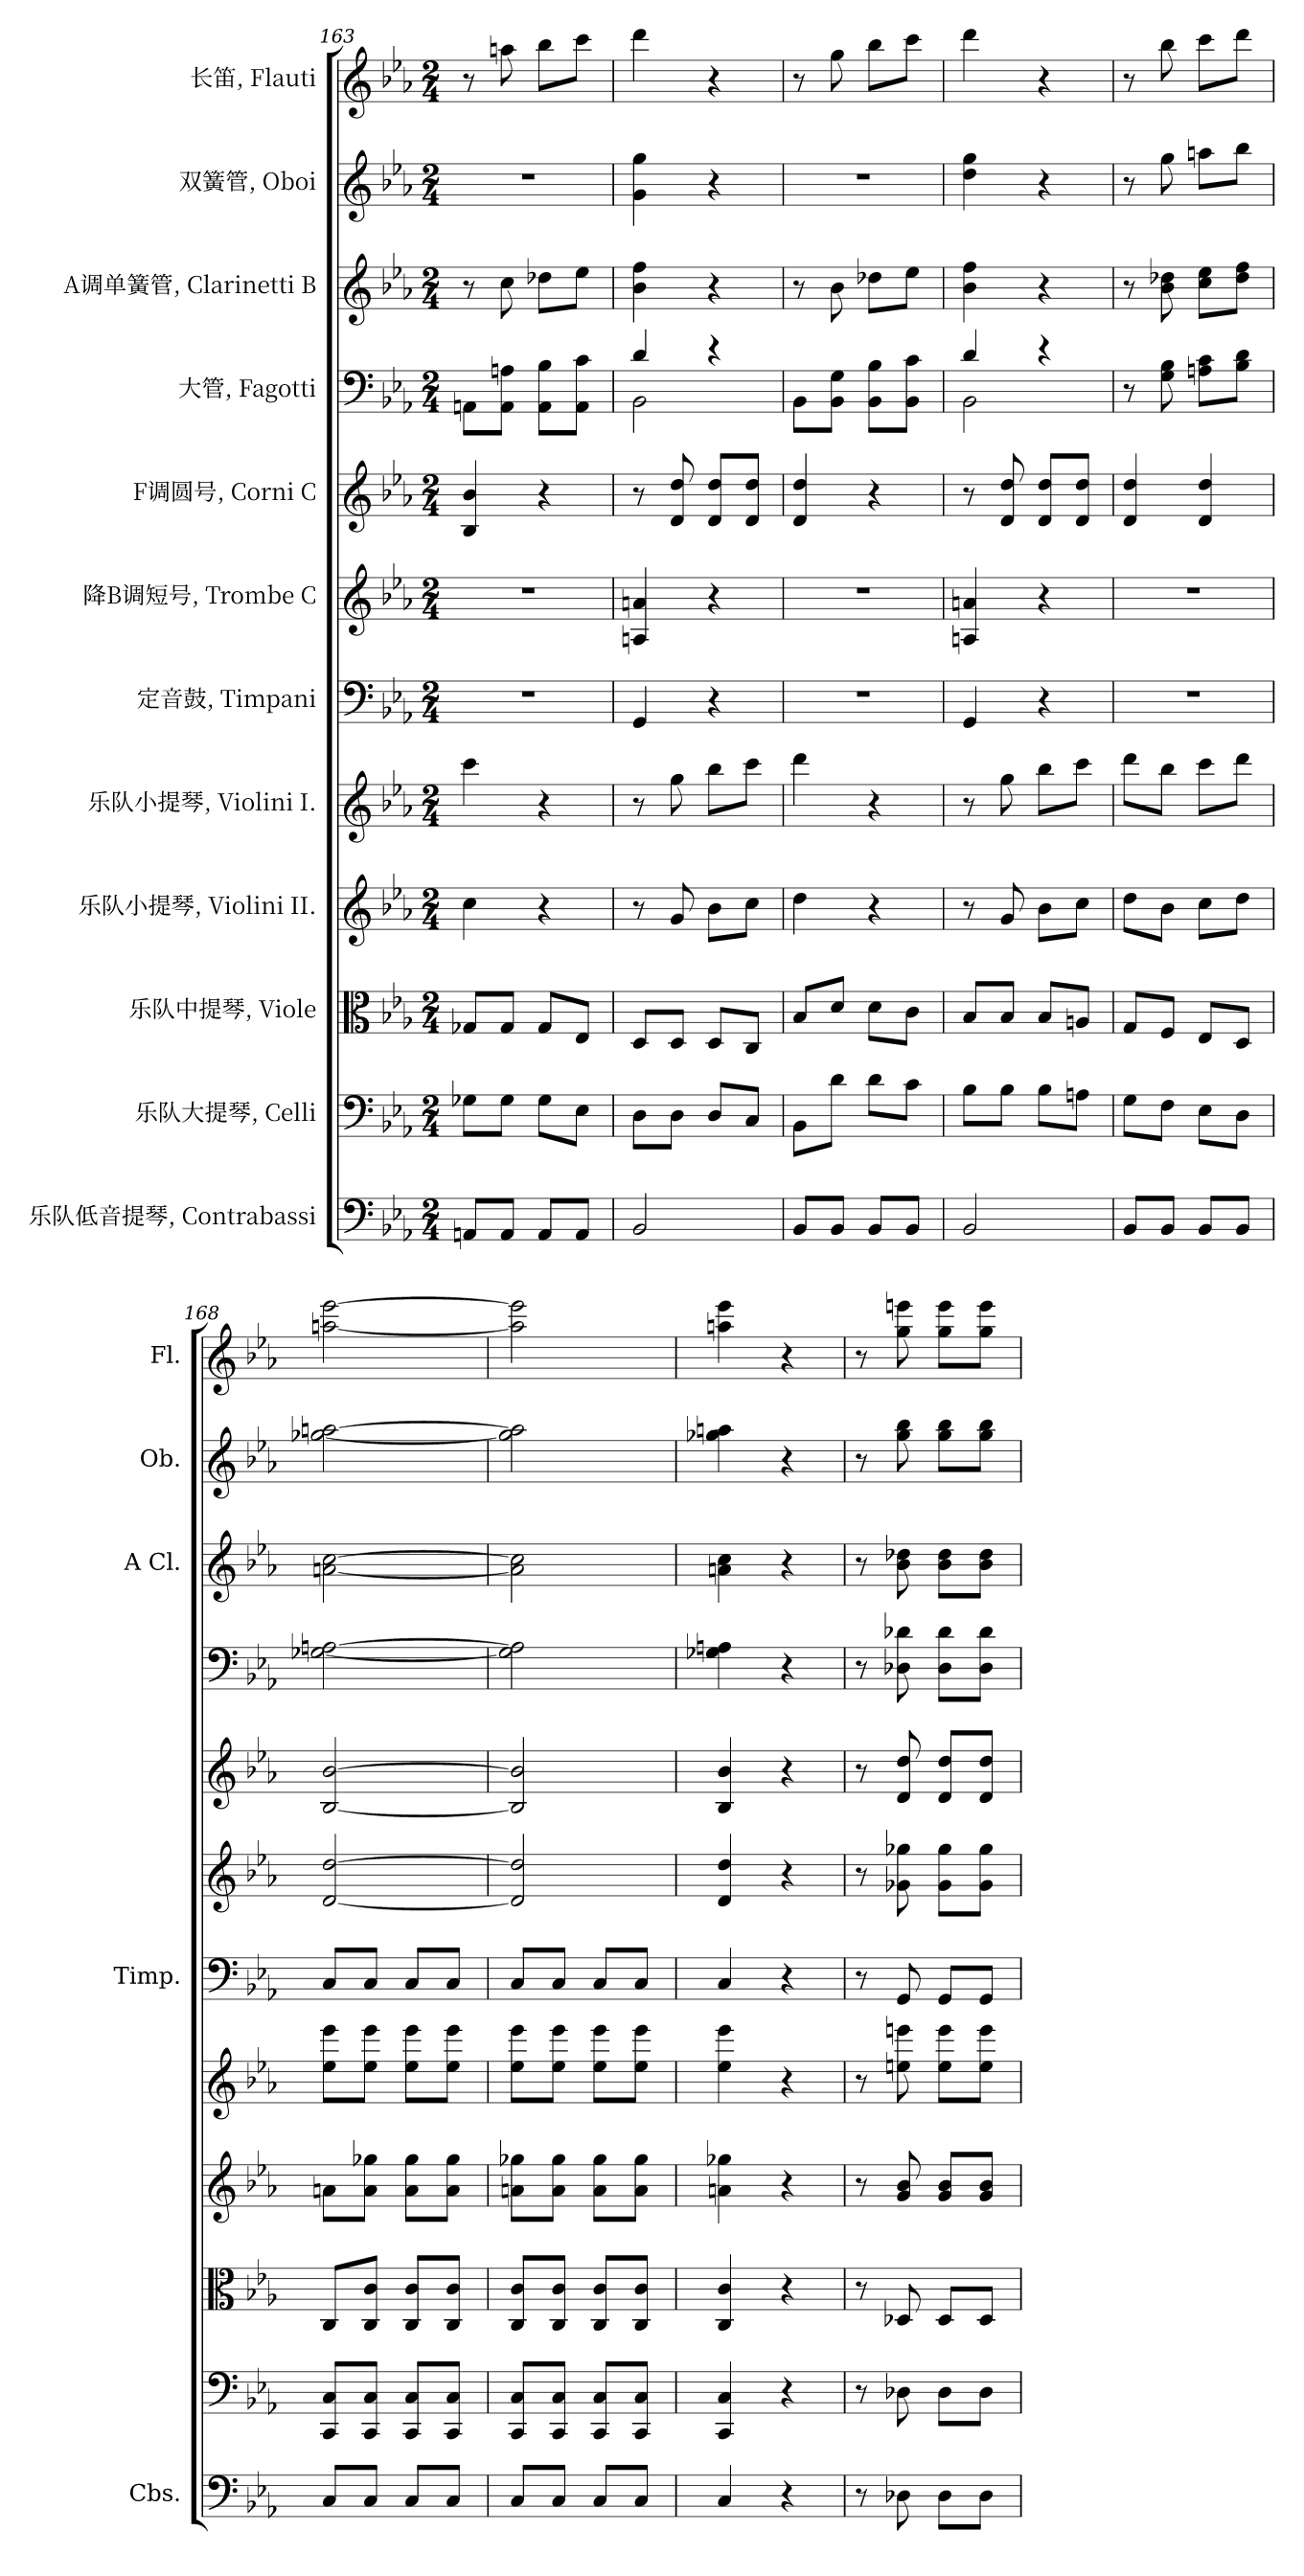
**kern	**kern	**kern	**kern	**kern	**kern	**kern	**kern	**kern	**kern	**kern	**kern
*part12	*part11	*part10	*part9	*part8	*part7	*part6	*part5	*part4	*part3	*part2	*part1
*staff12	*staff11	*staff10	*staff9	*staff8	*staff7	*staff6	*staff5	*staff4	*staff3	*staff2	*staff1
*I"乐队低音提琴, Contrabassi	*I"乐队大提琴, Celli	*I"乐队中提琴, Viole	*I"乐队小提琴, Violini II.	*I"乐队小提琴, Violini I.	*I"定音鼓, Timpani	*I"降B调短号, Trombe C	*I"F调圆号, Corni C	*I"大管, Fagotti	*I"A调单簧管, Clarinetti B	*I"双簧管, Oboi	*I"长笛, Flauti
*I'Cbs.	*	*	*	*	*I'Timp.	*	*	*	*I'A Cl.	*I'Ob.	*I'Fl.
*clefF4	*clefF4	*clefC3	*clefG2	*clefG2	*clefF4	*clefG2	*clefG2	*clefF4	*clefG2	*clefG2	*clefG2
*ITrd7c12	*	*	*	*	*	*ITrd1c2	*ITrd4c7	*	*ITrd2c3	*	*
*k[b-e-a-]	*k[b-e-a-]	*k[b-e-a-]	*k[b-e-a-]	*k[b-e-a-]	*k[b-e-a-]	*k[b-e-a-d-g-]	*k[b-e-a-d-]	*k[b-e-a-]	*k[]	*k[b-e-a-]	*k[b-e-a-]
*M2/4	*M2/4	*M2/4	*M2/4	*M2/4	*M2/4	*M2/4	*M2/4	*M2/4	*M2/4	*M2/4	*M2/4
=163	=163	=163	=163	=163	=163	=163	=163	=163	=163	=163	=163
8AAAn/L	8G-X\L	8G-X/L	4cc\	4ccc\	2r	2r	4E-/ 4e-/	8AAn\L	8r	2r	8r
8AAA/J	8G-\J	8G-/J	.	.	.	.	.	8AA\ 8An\J	8a\	.	8aan\
8AAA/L	8G-\L	8G-/L	4r	4r	.	.	4r	8AA\ 8B-\L	8b-X\L	.	8bb-\L
8AAA/J	8E-\J	8E-/J	.	.	.	.	.	8AA\ 8c\J	8cc\J	.	8ccc\J
=164	=164	=164	=164	=164	=164	=164	=164	=164	=164	=164	=164
*	*	*	*	*	*	*	*	*^	*	*	*
2BBB-/	8D\L	8D/L	8r	8r	4GG/	4Gn/ 4gn/	8r	4d/	2BB-\	4g\ 4dd\	4g\ 4gg\	4ddd\
.	8D\J	8D/J	8g/	8gg\	.	.	8G/ 8g/	.	.	.	.	.
.	8D/L	8D/L	8b-\L	8bb-\L	4r	4r	8G/ 8g/L	4r	.	4r	4r	4r
.	8C/J	8C/J	8cc\J	8ccc\J	.	.	8G/ 8g/J	.	.	.	.	.
*	*	*	*	*	*	*	*	*v	*v	*	*	*
=165	=165	=165	=165	=165	=165	=165	=165	=165	=165	=165	=165
8BBB-/L	8BB-\L	8B-/L	4dd\	4ddd\	2r	2r	4G/ 4g/	8BB-\L	8r	2r	8r
8BBB-/J	8d\J	8d/J	.	.	.	.	.	8BB-\ 8G\J	8g\	.	8gg\
8BBB-/L	8d\L	8d\L	4r	4r	.	.	4r	8BB-\ 8B-\L	8b-X\L	.	8bb-\L
8BBB-/J	8c\J	8c\J	.	.	.	.	.	8BB-\ 8c\J	8cc\J	.	8ccc\J
=166	=166	=166	=166	=166	=166	=166	=166	=166	=166	=166	=166
*	*	*	*	*	*	*	*	*^	*	*	*
2BBB-/	8B-\L	8B-/L	8r	8r	4GG/	4Gn/ 4gn/	8r	4d/	2BB-\	4g\ 4dd\	4dd\ 4gg\	4ddd\
.	8B-\J	8B-/J	8g/	8gg\	.	.	8G/ 8g/	.	.	.	.	.
.	8B-\L	8B-/L	8b-\L	8bb-\L	4r	4r	8G/ 8g/L	4r	.	4r	4r	4r
.	8An\J	8An/J	8cc\J	8ccc\J	.	.	8G/ 8g/J	.	.	.	.	.
*	*	*	*	*	*	*	*	*v	*v	*	*	*
=167	=167	=167	=167	=167	=167	=167	=167	=167	=167	=167	=167
8BBB-/L	8G\L	8G/L	8dd\L	8ddd\L	2r	2r	4G/ 4g/	8r	8r	8r	8r
8BBB-/J	8F\J	8F/J	8b-\J	8bb-\J	.	.	.	8G\ 8B-\	8g\ 8b-X\	8gg\	8bb-\
8BBB-/L	8E-\L	8E-/L	8cc\L	8ccc\L	.	.	4G/ 4g/	8An\ 8c\L	8a\ 8cc\L	8aan\L	8ccc\L
8BBB-/J	8D\J	8D/J	8dd\J	8ddd\J	.	.	.	8B-\ 8d\J	8b-\ 8dd\J	8bb-\J	8ddd\J
!!LO:PB:g=z
=168	=168	=168	=168	=168	=168	=168	=168	=168	=168	=168	=168
8CC/L	8CC/ 8C/L	8C/L	8an\L	8ee-\ 8eee-\L	8C/L	[2c/ [2cc/	[2E-/ [2e-/	[2G-X\ [2An\	[2f#X\ [2a\	[2gg-X\ [2aan\	[2aan\ [2eee-\
8CC/J	8CC/ 8C/J	8C/ 8c/J	8a\ 8gg-X\J	8ee-\ 8eee-\J	8C/J	.	.	.	.	.	.
8CC/L	8CC/ 8C/L	8C/ 8c/L	8a\ 8gg-\L	8ee-\ 8eee-\L	8C/L	.	.	.	.	.	.
8CC/J	8CC/ 8C/J	8C/ 8c/J	8a\ 8gg-\J	8ee-\ 8eee-\J	8C/J	.	.	.	.	.	.
=169	=169	=169	=169	=169	=169	=169	=169	=169	=169	=169	=169
8CC/L	8CC/ 8C/L	8C/ 8c/L	8an\ 8gg-X\L	8ee-\ 8eee-\L	8C/L	2c/] 2cc/]	2E-/] 2e-/]	2G-\] 2A\]	2f#\] 2a\]	2gg-\] 2aa\]	2aa\] 2eee-\]
8CC/J	8CC/ 8C/J	8C/ 8c/J	8a\ 8gg-\J	8ee-\ 8eee-\J	8C/J	.	.	.	.	.	.
8CC/L	8CC/ 8C/L	8C/ 8c/L	8a\ 8gg-\L	8ee-\ 8eee-\L	8C/L	.	.	.	.	.	.
8CC/J	8CC/ 8C/J	8C/ 8c/J	8a\ 8gg-\J	8ee-\ 8eee-\J	8C/J	.	.	.	.	.	.
=170	=170	=170	=170	=170	=170	=170	=170	=170	=170	=170	=170
4CC/	4CC/ 4C/	4C/ 4c/	4an\ 4gg-X\	4ee-\ 4eee-\	4C/	4c/ 4cc/	4E-/ 4e-/	4G-X\ 4An\	4f#X\ 4a\	4gg-X\ 4aan\	4aan\ 4eee-\
4r	4r	4r	4r	4r	4r	4r	4r	4r	4r	4r	4r
=171	=171	=171	=171	=171	=171	=171	=171	=171	=171	=171	=171
8r	8r	8r	8r	8r	8r	8r	8r	8r	8r	8r	8r
8DD-X\	8D-X\	8D-X/	8g/ 8b-/	8een\ 8eeen\	8GG/	8f-X\ 8ff-X\	8G/ 8g/	8D-X\ 8d-X\	8g\ 8b-X\	8gg\ 8bb-\	8gg\ 8eeen\
8DD-\L	8D-\L	8D-/L	8g/ 8b-/L	8ee\ 8eee\L	8GG/L	8f-\ 8ff-\L	8G/ 8g/L	8D-\ 8d-\L	8g\ 8b-\L	8gg\ 8bb-\L	8gg\ 8eee\L
8DD-\J	8D-\J	8D-/J	8g/ 8b-/J	8ee\ 8eee\J	8GG/J	8f-\ 8ff-\J	8G/ 8g/J	8D-\ 8d-\J	8g\ 8b-\J	8gg\ 8bb-\J	8gg\ 8eee\J
=	=	=	=	=	=	=	=	=	=	=	=
*-	*-	*-	*-	*-	*-	*-	*-	*-	*-	*-	*-
